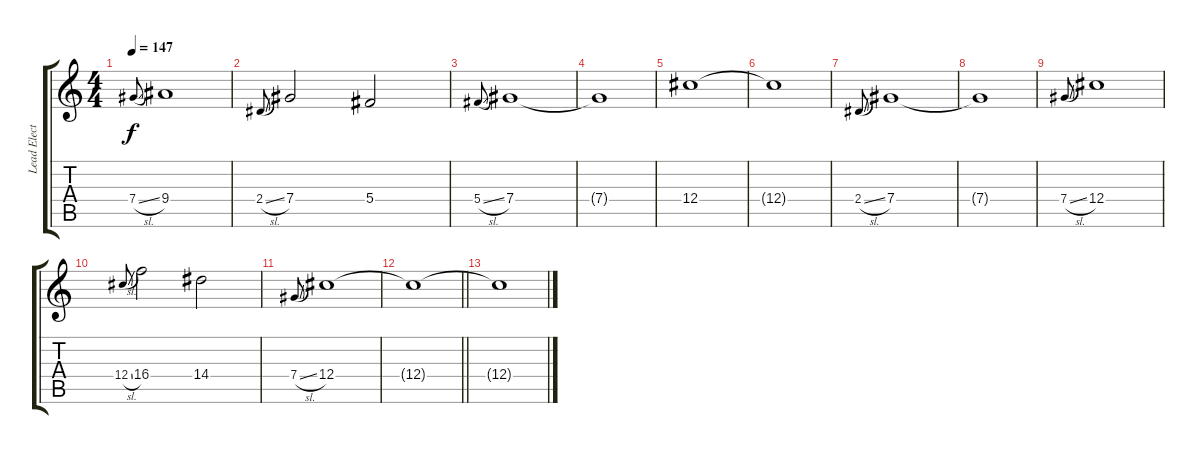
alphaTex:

\track ("Lead Elect" "Lead Elect") {instrument distortionguitar}
\staff {score tabs}
\tuning (Eb4 Bb3 Gb3 Db3 Ab2 Eb2) {hide}
\ts (4 4)
\tempo 147
\clef g2
\ks c
7.4{sl}.8{gr onbeat dy f} 9.4.1 |
2.4{sl}.8{gr onbeat} 7.4.2 5.4.2 |
5.4{sl}.8{gr onbeat} 7.4.1 |
7.4{t}.1 |
12.4.1 |
12.4{t}.1 |
2.4{sl}.8{gr onbeat} 7.4.1 |
7.4{t}.1 |
7.4{sl}.8{gr onbeat} 12.4.1 |
12.4{sl}.8{gr onbeat} 16.4.2 14.4.2 |
7.4{sl}.8{gr onbeat} 12.4.1 |
\barLineRight lightlight
12.4{t}.1 |
12.4{t}.1
